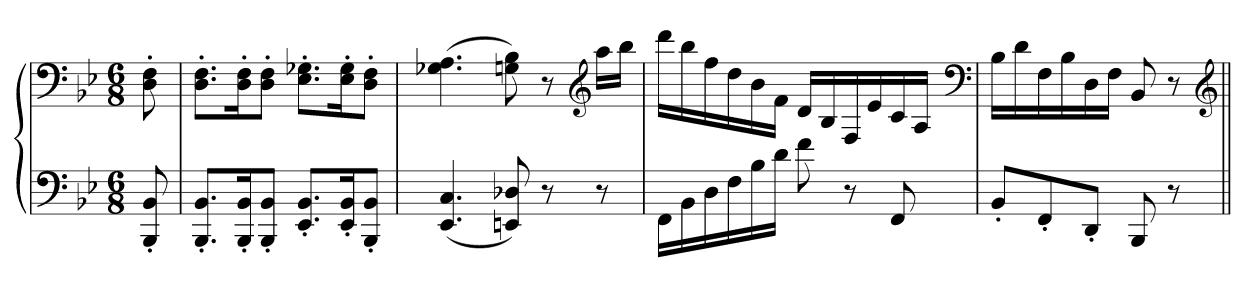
**kern	**kern
*part1	*part1
*staff2	*staff1
*clefF4	*clefF4
*k[b-e-]	*k[b-e-]
*B-:	*B-:
*M6/8	*M6/8
=	=
8BBB-' 8BB-'	8D' 8F'
=63	=63
8.BBB-' 8.BB-'L	8.D' 8.F'L
16BBB-' 16BB-'K	16D' 16F'K
8BBB-' 8BB-'J	8D' 8F'J
8.EE-' 8.BB-'L	8.E-' 8.G-X'L
16EE-' 16BB-'K	16E-' 16G-'K
8BBB-' 8BB-'J	8D' 8F'J
=64	=64
(4.EE- 4.C	(4.G-X 4.A
8EEn 8D-X)	8Gn 8B-)
8r	8r
*	*clefG2
8r	16aaLL
.	16bb-JJ
=65	=65
16FFLL	16dddLL
16BB-	16bb-
16D	16ff
16F	16dd
16B-	16b-
16dJJ	16fJJ
8f	16dLL
.	16B-
8r	16F
.	16e-
8FF	16c
.	16AJJ
*	*clefF4
=66	=66
8BB-'L	16B-LL
.	16d
8FF'	16F
.	16B-
8DD'J	16D
.	16FJJ
8BBB-	8BB-
8r	8r
*	*clefG2
=||	=||
*-	*-
